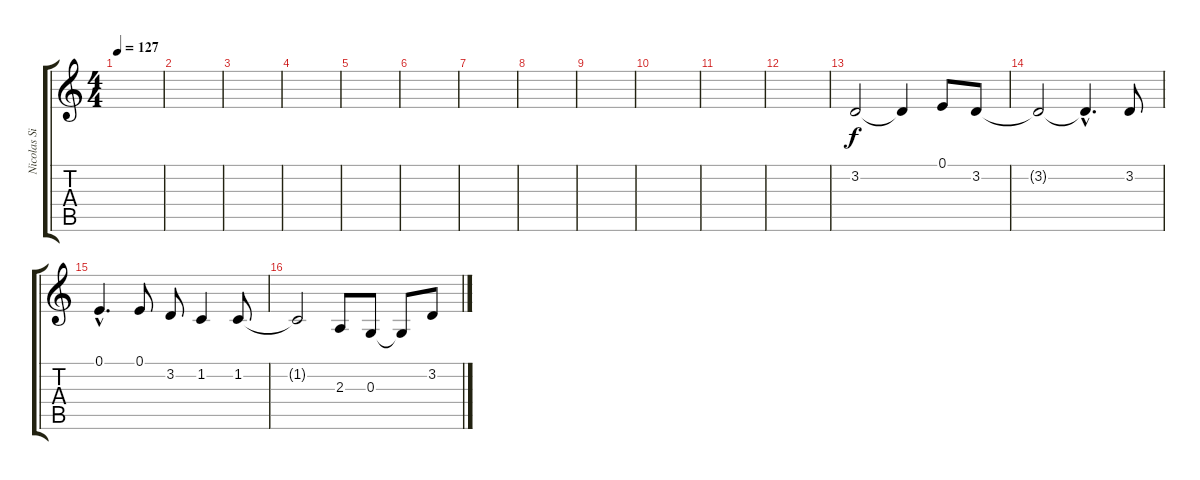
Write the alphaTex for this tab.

\track ("Nicolas Sirkis" "Nicolas Si") {instrument lead6voice}
\staff {score tabs}
\tuning (E4 B3 G3 D3 A2 E2) {hide}
\ts (4 4)
\tempo 127
\clef g2
\ks c
|
|
|
|
|
|
|
|
|
|
|
|
3.2.2 3.2{t}.4 0.1.8 3.2.8 |
3.2{t}.2 3.2{hac t}.4{d} 3.2.8 |
0.1{hac}.4{d} 0.1.8 3.2.8 1.2.4 1.2.8 |
1.2{t}.2 2.3.8 0.3.8 0.3{t}.8 3.2.8
